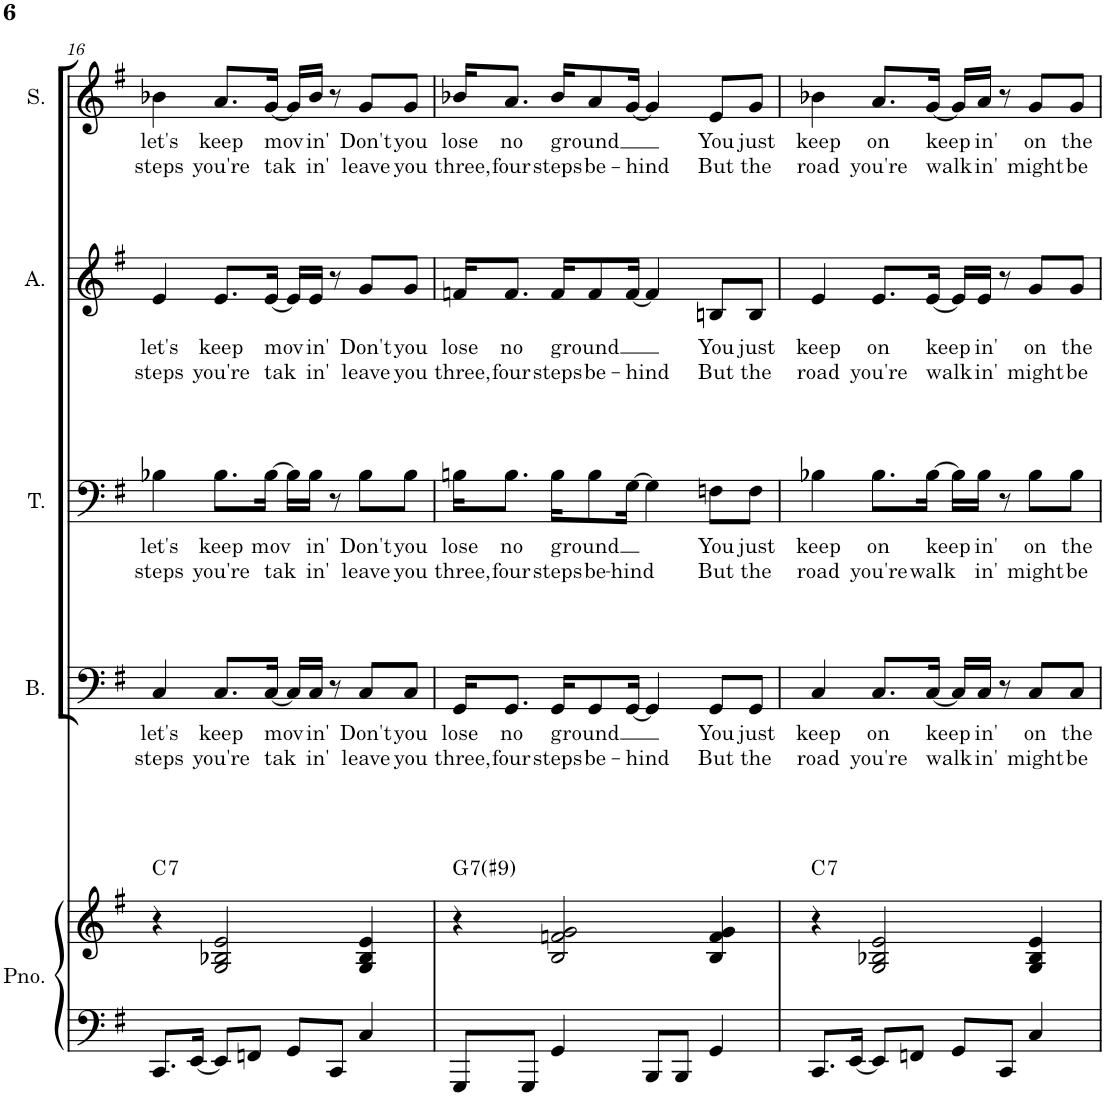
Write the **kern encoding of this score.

**kern	**kern	**harte	**kern	**text	**text	**kern	**text	**text	**kern	**text	**text	**kern	**text	**text
*part5	*part5	*part5	*part4	*part4	*part4	*part3	*part3	*part3	*part2	*part2	*part2	*part1	*part1	*part1
*staff6	*staff5	*	*staff4	*staff4	*staff4	*staff3	*staff3	*staff3	*staff2	*staff2	*staff2	*staff1	*staff1	*staff1
*I"Piano	*	*	*I"Bass	*	*	*I"Tenor	*	*	*I"Alto	*	*	*I"Soprano	*	*
*I'Pno.	*	*	*I'B.	*	*	*I'T.	*	*	*I'A.	*	*	*I'S.	*	*
!!LO:PB:g=z
*clefF4	*clefG2	*	*clefF4	*	*	*clefF4	*	*	*clefG2	*	*	*clefG2	*	*
*k[f#]	*k[f#]	*	*k[f#]	*	*	*k[f#]	*	*	*k[f#]	*	*	*k[f#]	*	*
*M4/4	*M4/4	*	*M4/4	*	*	*M4/4	*	*	*M4/4	*	*	*M4/4	*	*
=16	=16	=16	=16	=16	=16	=16	=16	=16	=16	=16	=16	=16	=16	=16
!	!	!LO:H:kt=7	!	!LO:LY:b	!LO:LY:b	!	!LO:LY:b	!LO:LY:b	!	!LO:LY:b	!LO:LY:b	!	!LO:LY:b	!LO:LY:b
8.CC/L	4r	C:7	4C/	let's	steps	4B-X\	let's	steps	4e/	let's	steps	4b-X\	let's	steps
[16EE/Jk	.	.	.	.	.	.	.	.	.	.	.	.	.	.
!	!	!	!	!LO:LY:b	!LO:LY:b	!	!LO:LY:b	!LO:LY:b	!	!LO:LY:b	!LO:LY:b	!	!LO:LY:b	!LO:LY:b
8EE/L]	2G/ 2B-X/ 2e/	.	8.C/L	keep	you're	8.B-\L	keep	you're	8.e/L	keep	you're	8.a/L	keep	you're
8FFn/J	.	.	.	.	.	.	.	.	.	.	.	.	.	.
!	!	!	!	!LO:LY:b	!LO:LY:b	!	!LO:LY:b	!LO:LY:b	!	!LO:LY:b	!LO:LY:b	!	!LO:LY:b	!LO:LY:b
.	.	.	[16C/Jk	mov	-tak	[16B-\Jk	mov	tak	[16e/Jk	mov	tak	[16g/Jk	mov	-tak
8GG/L	.	.	16C/LL]	.	.	16B-\LL]	.	.	16e/LL]	.	.	16g/LL]	.	.
!	!	!	!	!LO:LY:b	!LO:LY:b	!	!LO:LY:b	!LO:LY:b	!	!LO:LY:b	!LO:LY:b	!	!LO:LY:b	!LO:LY:b
.	.	.	16C/JJ	in'	in'	16B-\JJ	in'	in'	16e/JJ	in'	in'	16b-/JJ	in'	in'
8CC/J	.	.	8r	.	.	8r	.	.	8r	.	.	8r	.	.
!	!	!	!	!LO:LY:b	!LO:LY:b	!	!LO:LY:b	!LO:LY:b	!	!LO:LY:b	!LO:LY:b	!	!LO:LY:b	!LO:LY:b
4C/	4G/ 4B-/ 4e/	.	8C/L	Don't	leave	8B-\L	Don't	leave	8g/L	Don't	leave	8g/L	Don't	leave
!	!	!	!	!LO:LY:b	!LO:LY:b	!	!LO:LY:b	!LO:LY:b	!	!LO:LY:b	!LO:LY:b	!	!LO:LY:b	!LO:LY:b
.	.	.	8C/J	you	you	8B-\J	you	you	8g/J	you	you	8g/J	you	you
=17	=17	=17	=17	=17	=17	=17	=17	=17	=17	=17	=17	=17	=17	=17
!	!	!LO:H:kt=7	!	!LO:LY:b	!LO:LY:b	!	!LO:LY:b	!LO:LY:b	!	!LO:LY:b	!LO:LY:b	!	!LO:LY:b	!LO:LY:b
8GGG/L	4r	G:7(#9)	16GG/KL	lose	three,	16Bn\KL	lose	three,	16fn/KL	lose	three,	16b-X/KL	lose	three,
!	!	!	!	!LO:LY:b	!LO:LY:b	!	!LO:LY:b	!LO:LY:b	!	!LO:LY:b	!LO:LY:b	!	!LO:LY:b	!LO:LY:b
.	.	.	8.GG/J	no	four	8.B\J	no	four	8.f/J	no	four	8.a/J	no	four
8GGG/J	.	.	.	.	.	.	.	.	.	.	.	.	.	.
!	!	!	!	!LO:LY:b	!LO:LY:b	!	!LO:LY:b	!LO:LY:b	!	!LO:LY:b	!LO:LY:b	!	!LO:LY:b	!LO:LY:b
4GG/	2B/ 2fn/ 2g/	.	16GG/KL	ground	steps	16B\KL	ground	steps	16f/KL	ground	steps	16b-/KL	ground	steps
!	!	!	!	!	!LO:LY:b	!	!	!LO:LY:b	!	!	!LO:LY:b	!	!	!LO:LY:b
.	.	.	8GG/	.	be-	8B\	.	be-	8f/	.	be-	8a/	.	be-
!	!	!	!	!	!LO:LY:b	!	!	!LO:LY:b	!	!	!LO:LY:b	!	!	!LO:LY:b
.	.	.	[16GG/Jk	.	-hind	[16G\Jk	.	-hind	[16f/Jk	.	-hind	[16g/Jk	.	-hind
8BBB/L	.	.	4GG/]	.	.	4G\]	.	.	4f/]	.	.	4g/]	.	.
8BBB/J	.	.	.	.	.	.	.	.	.	.	.	.	.	.
!	!	!	!	!LO:LY:b	!LO:LY:b	!	!LO:LY:b	!LO:LY:b	!	!LO:LY:b	!LO:LY:b	!	!LO:LY:b	!LO:LY:b
4GG/	4B/ 4f/ 4g/	.	8GG/L	You	But	8Fn\L	You	But	8Bn/L	You	But	8e/L	You	But
!	!	!	!	!LO:LY:b	!LO:LY:b	!	!LO:LY:b	!LO:LY:b	!	!LO:LY:b	!LO:LY:b	!	!LO:LY:b	!LO:LY:b
.	.	.	8GG/J	just	the	8F\J	just	the	8B/J	just	the	8g/J	just	the
=18	=18	=18	=18	=18	=18	=18	=18	=18	=18	=18	=18	=18	=18	=18
!	!	!LO:H:kt=7	!	!LO:LY:b	!LO:LY:b	!	!LO:LY:b	!LO:LY:b	!	!LO:LY:b	!LO:LY:b	!	!LO:LY:b	!LO:LY:b
8.CC/L	4r	C:7	4C/	keep	road	4B-X\	keep	road	4e/	keep	road	4b-X\	keep	road
[16EE/Jk	.	.	.	.	.	.	.	.	.	.	.	.	.	.
!	!	!	!	!LO:LY:b	!LO:LY:b	!	!LO:LY:b	!LO:LY:b	!	!LO:LY:b	!LO:LY:b	!	!LO:LY:b	!LO:LY:b
8EE/L]	2G/ 2B-X/ 2e/	.	8.C/L	on	you're	8.B-\L	on	you're	8.e/L	on	you're	8.a/L	on	you're
8FFn/J	.	.	.	.	.	.	.	.	.	.	.	.	.	.
!	!	!	!	!LO:LY:b	!LO:LY:b	!	!LO:LY:b	!LO:LY:b	!	!LO:LY:b	!LO:LY:b	!	!LO:LY:b	!LO:LY:b
.	.	.	[16C/Jk	keep	walk	[16B-\Jk	keep	walk	[16e/Jk	keep	walk	[16g/Jk	keep	walk
8GG/L	.	.	16C/LL]	.	.	16B-\LL]	.	.	16e/LL]	.	.	16g/LL]	.	.
!	!	!	!	!LO:LY:b	!LO:LY:b	!	!LO:LY:b	!LO:LY:b	!	!LO:LY:b	!LO:LY:b	!	!LO:LY:b	!LO:LY:b
.	.	.	16C/JJ	in'	in'	16B-\JJ	in'	in'	16e/JJ	in'	in'	16a/JJ	in'	in'
8CC/J	.	.	8r	.	.	8r	.	.	8r	.	.	8r	.	.
!	!	!	!	!LO:LY:b	!LO:LY:b	!	!LO:LY:b	!LO:LY:b	!	!LO:LY:b	!LO:LY:b	!	!LO:LY:b	!LO:LY:b
4C/	4G/ 4B-/ 4e/	.	8C/L	on	might	8B-\L	on	might	8g/L	on	might	8g/L	on	might
!	!	!	!	!LO:LY:b	!LO:LY:b	!	!LO:LY:b	!LO:LY:b	!	!LO:LY:b	!LO:LY:b	!	!LO:LY:b	!LO:LY:b
.	.	.	8C/J	the	be	8B-\J	the	be	8g/J	the	be	8g/J	the	be
=	=	=	=	=	=	=	=	=	=	=	=	=	=	=
*-	*-	*-	*-	*-	*-	*-	*-	*-	*-	*-	*-	*-	*-	*-
